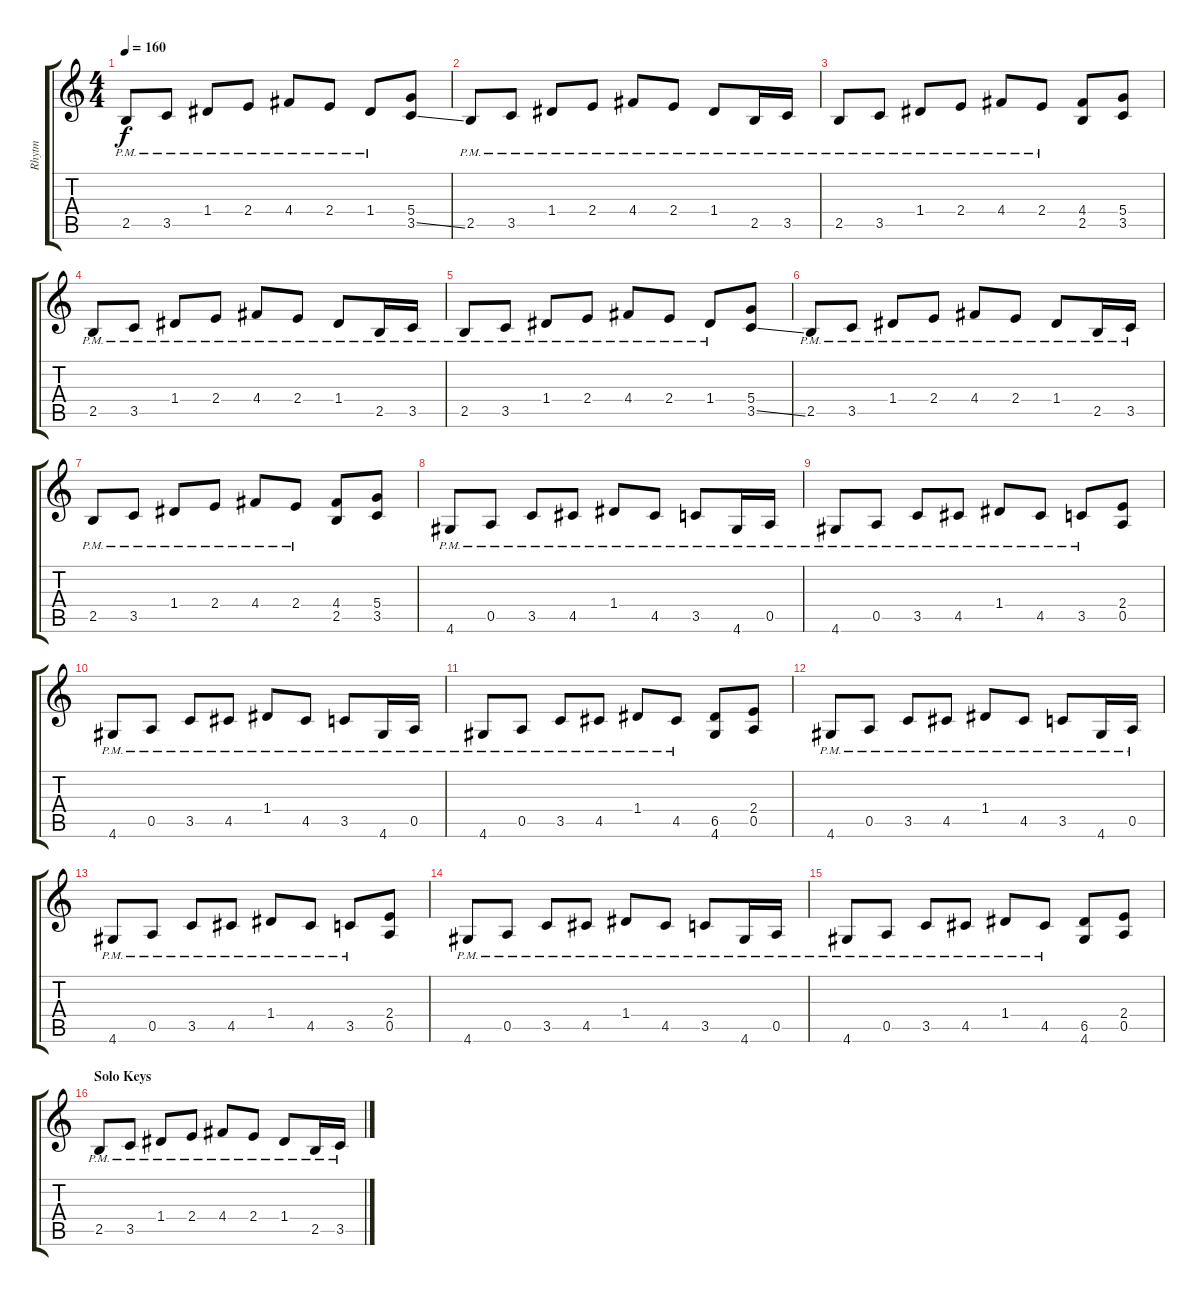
\track ("Rhytm" "Rhytm") {instrument distortionguitar}
\staff {score tabs}
\tuning (E4 B3 G3 D3 A2 E2) {hide}
\ts (4 4)
\tempo 160
\clef g2
\ks c
2.5{pm}.8{dy f} 3.5{pm}.8 1.4{pm}.8 2.4{pm}.8 4.4{pm}.8 2.4{pm}.8 1.4{pm}.8 (5.4 3.5{ss}).8 |
2.5{pm}.8 3.5{pm}.8 1.4{pm}.8 2.4{pm}.8 4.4{pm}.8 2.4{pm}.8 1.4{pm}.8 2.5{pm}.16 3.5{pm}.16 |
2.5{pm}.8 3.5{pm}.8 1.4{pm}.8 2.4{pm}.8 4.4{pm}.8 2.4{pm}.8 (4.4 2.5).8 (5.4 3.5).8 |
2.5{pm}.8 3.5{pm}.8 1.4{pm}.8 2.4{pm}.8 4.4{pm}.8 2.4{pm}.8 1.4{pm}.8 2.5{pm}.16 3.5{pm}.16 |
2.5{pm}.8 3.5{pm}.8 1.4{pm}.8 2.4{pm}.8 4.4{pm}.8 2.4{pm}.8 1.4{pm}.8 (5.4 3.5{ss}).8 |
2.5{pm}.8 3.5{pm}.8 1.4{pm}.8 2.4{pm}.8 4.4{pm}.8 2.4{pm}.8 1.4{pm}.8 2.5{pm}.16 3.5{pm}.16 |
2.5{pm}.8 3.5{pm}.8 1.4{pm}.8 2.4{pm}.8 4.4{pm}.8 2.4{pm}.8 (4.4 2.5).8 (5.4 3.5).8 |
4.6{pm}.8 0.5{pm}.8 3.5{pm}.8 4.5{pm}.8 1.4{pm}.8 4.5{pm}.8 3.5{pm}.8 4.6{pm}.16 0.5{pm}.16 |
4.6{pm}.8 0.5{pm}.8 3.5{pm}.8 4.5{pm}.8 1.4{pm}.8 4.5{pm}.8 3.5{pm}.8 (2.4 0.5).8 |
4.6{pm}.8 0.5{pm}.8 3.5{pm}.8 4.5{pm}.8 1.4{pm}.8 4.5{pm}.8 3.5{pm}.8 4.6{pm}.16 0.5{pm}.16 |
4.6{pm}.8 0.5{pm}.8 3.5{pm}.8 4.5{pm}.8 1.4{pm}.8 4.5{pm}.8 (6.5 4.6).8 (2.4 0.5).8 |
4.6{pm}.8 0.5{pm}.8 3.5{pm}.8 4.5{pm}.8 1.4{pm}.8 4.5{pm}.8 3.5{pm}.8 4.6{pm}.16 0.5{pm}.16 |
4.6{pm}.8 0.5{pm}.8 3.5{pm}.8 4.5{pm}.8 1.4{pm}.8 4.5{pm}.8 3.5{pm}.8 (2.4 0.5).8 |
4.6{pm}.8 0.5{pm}.8 3.5{pm}.8 4.5{pm}.8 1.4{pm}.8 4.5{pm}.8 3.5{pm}.8 4.6{pm}.16 0.5{pm}.16 |
4.6{pm}.8 0.5{pm}.8 3.5{pm}.8 4.5{pm}.8 1.4{pm}.8 4.5{pm}.8 (6.5 4.6).8 (2.4 0.5).8 |
\section ("" "Solo Keys")
2.5{pm}.8{volume 13} 3.5{pm}.8 1.4{pm}.8 2.4{pm}.8 4.4{pm}.8 2.4{pm}.8 1.4{pm}.8 2.5{pm}.16 3.5{pm}.16
